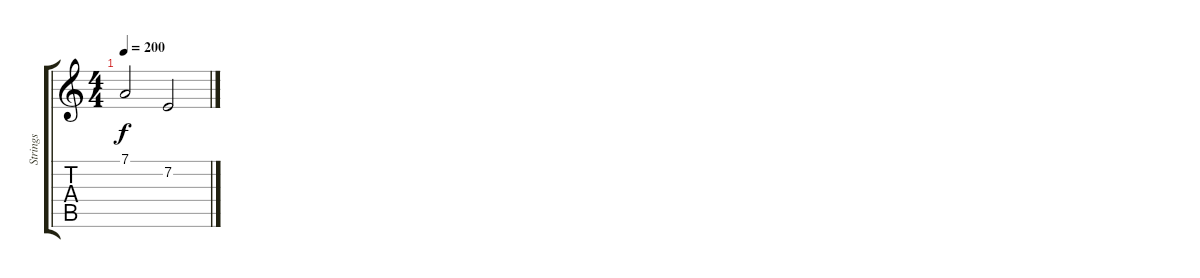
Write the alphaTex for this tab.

\track ("Strings" "Strings") {instrument stringensemble1}
\staff {score tabs}
\tuning (D4 A3 F3 C3 G2 D2) {hide}
\ts (4 4)
\tempo 200
\clef g2
\ks c
7.1.2{dy f} 7.2.2
